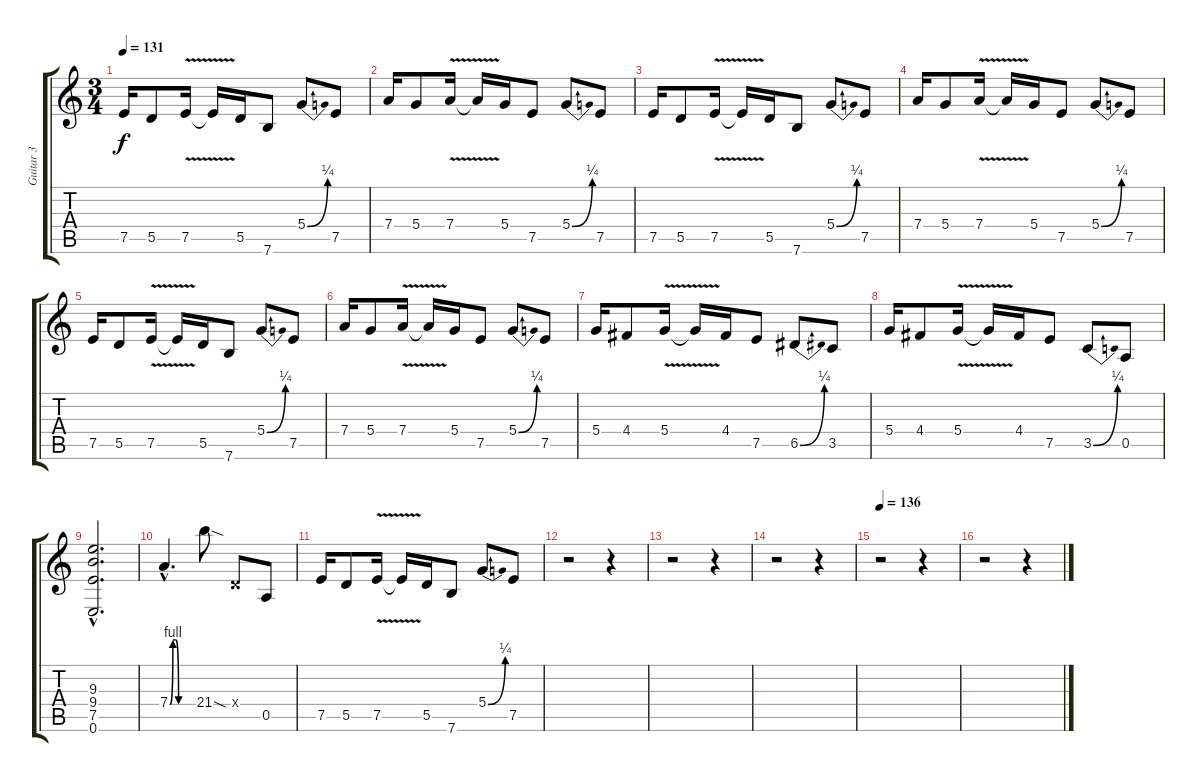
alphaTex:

\track ("Guitar 3" "Guitar 3") {instrument electricguitarjazz}
\staff {score tabs}
\tuning (E4 B3 G3 D3 A2 E2) {hide}
\ts (3 4)
\tempo 131
\clef g2
\ks c
7.5.16{dy f} 5.5.8 7.5{v}.16 7.5{t}.16 5.5.16 7.6.8 5.4{be (bend 0 0 60 1)}.8 7.5.8 |
7.4.16 5.4.8 7.4{v}.16 7.4{t}.16 5.4.16 7.5.8 5.4{be (bend 0 0 60 1)}.8 7.5.8 |
7.5.16 5.5.8 7.5{v}.16 7.5{t}.16 5.5.16 7.6.8 5.4{be (bend 0 0 60 1)}.8 7.5.8 |
7.4.16 5.4.8 7.4{v}.16 7.4{t}.16 5.4.16 7.5.8 5.4{be (bend 0 0 60 1)}.8 7.5.8 |
7.5.16 5.5.8 7.5{v}.16 7.5{t}.16 5.5.16 7.6.8 5.4{be (bend 0 0 60 1)}.8 7.5.8 |
7.4.16 5.4.8 7.4{v}.16 7.4{t}.16 5.4.16 7.5.8 5.4{be (bend 0 0 60 1)}.8 7.5.8 |
5.4.16 4.4.8 5.4{v}.16 5.4{t}.16 4.4.16 7.5.8 6.5{be (bend 0 0 60 1)}.8 3.5.8 |
5.4.16 4.4.8 5.4{v}.16 5.4{t}.16 4.4.16 7.5.8 3.5{be (bend 0 0 60 1)}.8 0.5.8 |
(9.3{hac} 9.4{hac} 7.5{hac} 0.6{hac}).2{d} |
7.4{be (custom 0 0 8 4 15 4 23 0 60 0) hac}.4{d} 21.4{sod}.8 0.4{x}.8 0.5.8 |
7.5.16 5.5.8 7.5{v}.16 7.5{t}.16 5.5.16 7.6.8 5.4{be (bend 0 0 60 1)}.8 7.5.8 |
r.2 r.4 |
r.2 r.4 |
r.2 r.4 |
\tempo 136
r.2 r.4 |
r.2 r.4
